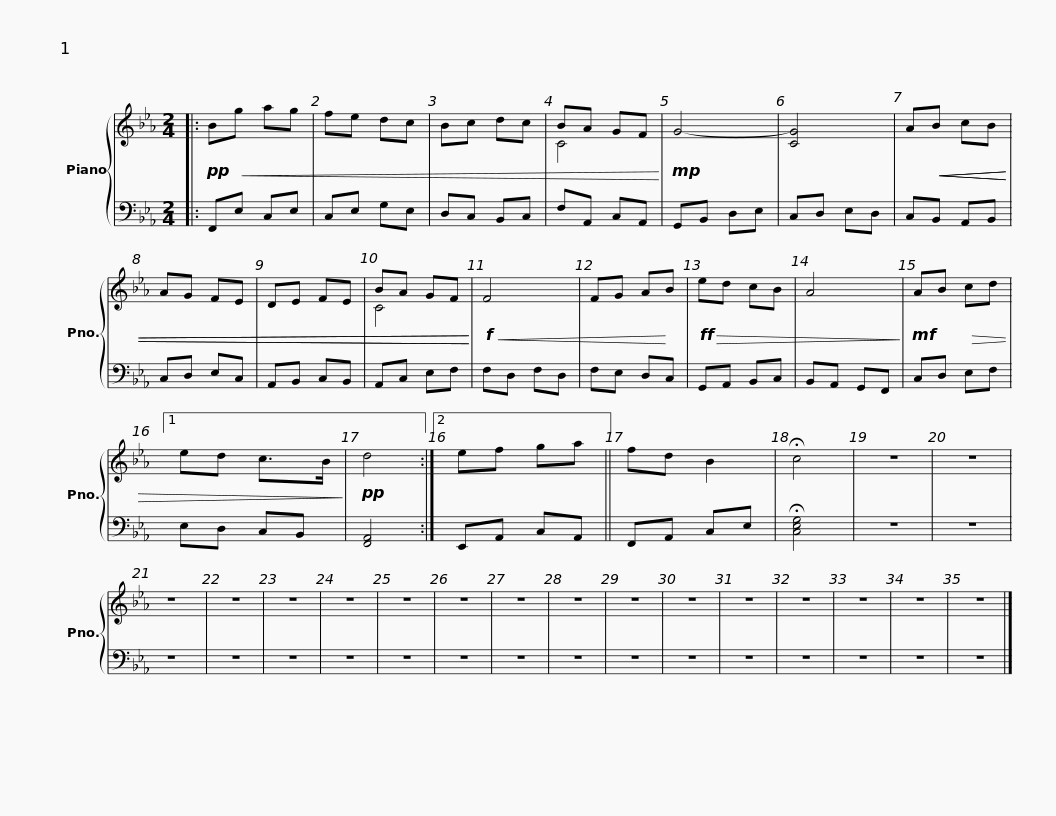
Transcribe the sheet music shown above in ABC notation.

X:1
%%score { ( 1 3 ) | 2 }
L:1/8
M:2/4
I:linebreak $
K:Eb
V:1 treble
V:3 treble
V:2 bass
V:1
|:!pp! B!<(!g ag | fe dc | Bc dc | BA GF!<)! |!mp! G4- | %5
 [CG]4 | A!<(!!<(!B cB | AG FE | DE FE | BA GF!<)!!<)! |$ %10
!f!!<(! F4 | FG A!<)!B |!ff!!>(! ed cB | A4!>)! |!mf! AB!>(! cd |1 %15
 ed c>B!>)! |!pp! d4 :|2 ef ga || fd B2 | !fermata!c4 | %20
 z4 | z4 |$ z4 | z4 | z4 | %25
 z4 | z4 | z4 | z4 | z4 | %30
 z4 | z4 | z4 | z4 | z4 | %35
 z4 | z4 |] %37
V:2
|: F,,E, C,E, | C,E, G,E, | D,C, B,,C, | F,A,, C,A,, | G,,B,, D,E, | %5
 C,D, E,D, | C,B,, A,,B,, | C,D, E,C, | A,,B,, C,B,, | A,,C, E,F, |$ %10
 F,D, F,D, | F,E, D,C, | G,,A,, B,,C, | B,,A,, G,,F,, | C,D, E,F, |1 %15
 E,D, C,B,, | [F,,A,,]4 :|2 E,,A,, C,A,, || F,,A,, C,E, | !fermata![C,E,G,]4 | %20
 z4 | z4 |$ z4 | z4 | z4 | %25
 z4 | z4 | z4 | z4 | z4 | %30
 z4 | z4 | z4 | z4 | z4 | %35
 z4 | z4 |] %37
V:3
|: x4 | x4 | x4 | C4 | x4 | %5
 x4 | x4 | x4 | x4 | C4 |$ %10
 x4 | x4 | x4 | x4 | x4 |1 %15
 x4 | x4 :|2 x4 || x4 | x4 | %20
 x4 | x4 |$ x4 | x4 | x4 | %25
 x4 | x4 | x4 | x4 | x4 | %30
 x4 | x4 | x4 | x4 | x4 | %35
 x4 | x4 |] %37
